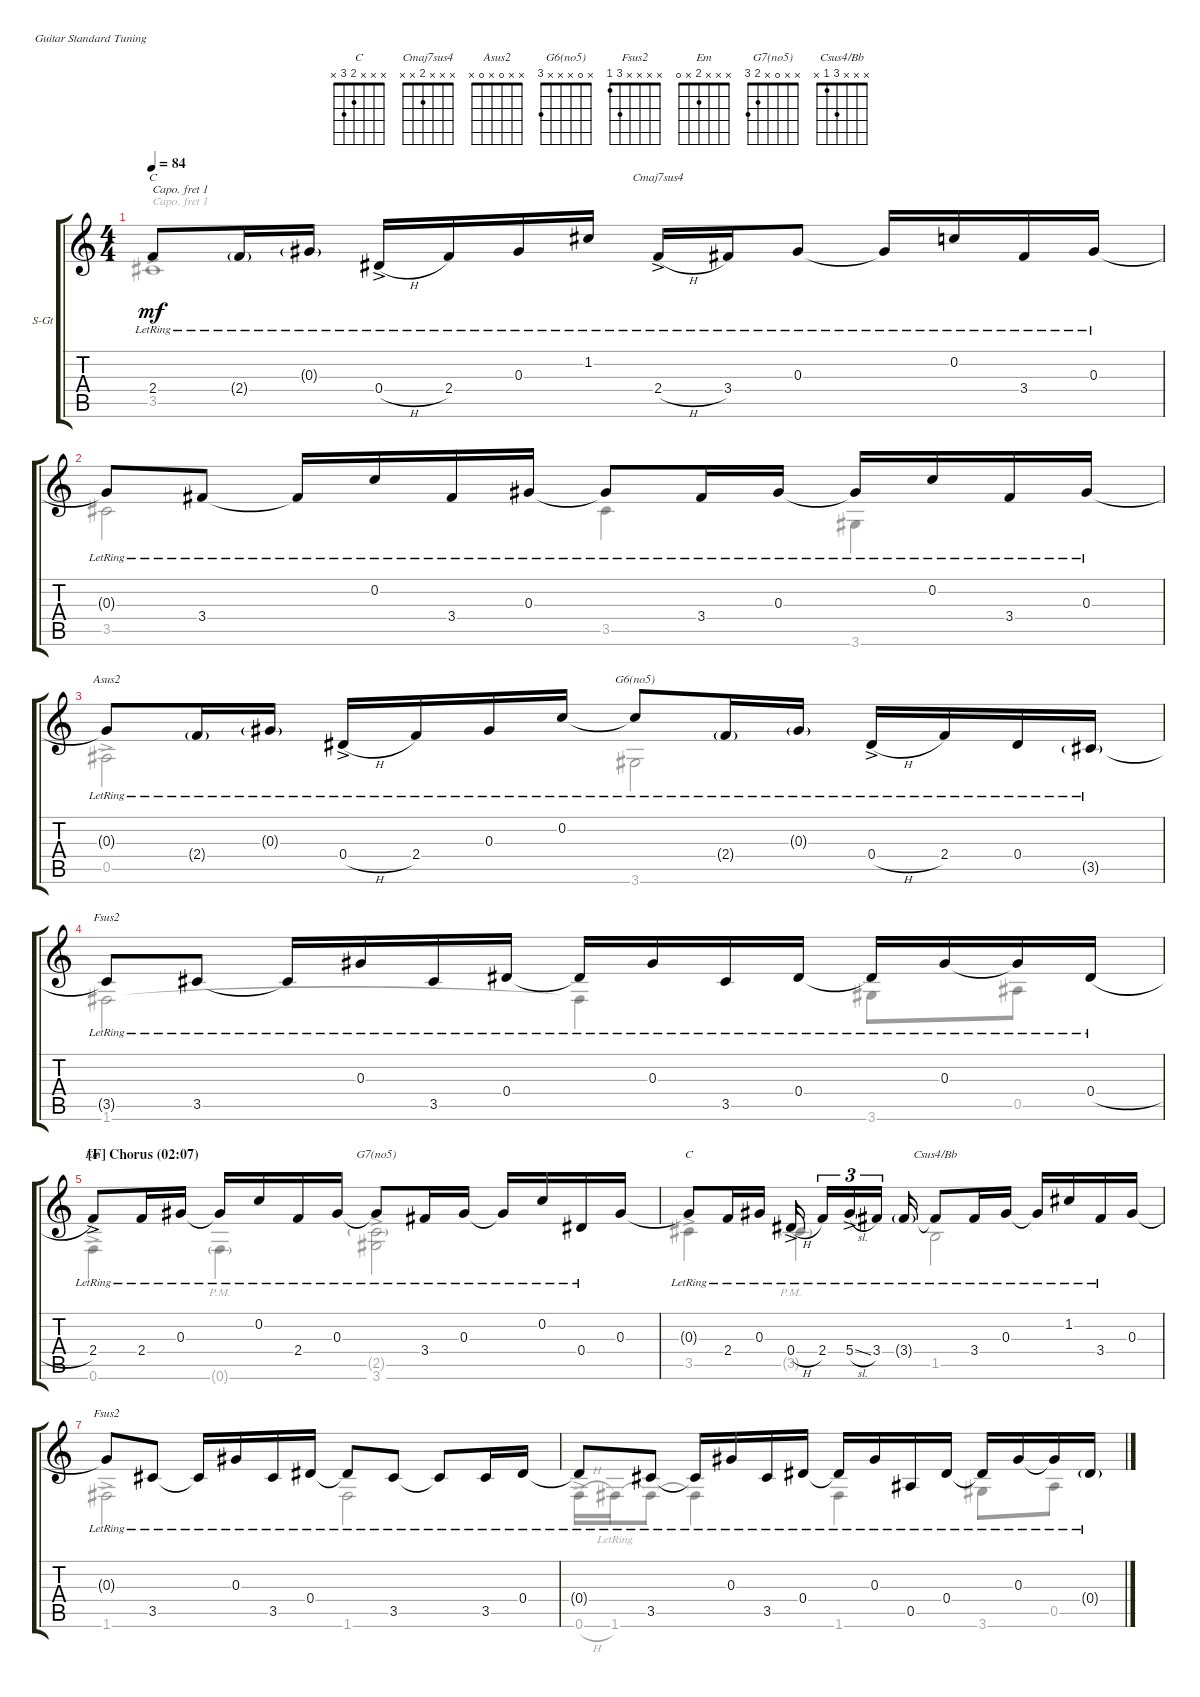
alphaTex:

\defaultSystemsLayout 4
\bracketExtendMode groupsimilarinstruments
\firstSystemTrackNameOrientation horizontal
\otherSystemsTrackNameOrientation horizontal
\defaultBarNumberDisplay FirstOfSystem
\track ("Steel Guitar" "S-Gt") {instrument acousticguitarsteel}
\staff {score tabs}
\capo 1
\tuning (E4 B3 G3 D3 A2 E2)
\chord ("C" x x 0 x 3 x)
\chord ("Cmaj7sus4" x x x 2 x x)
\chord ("Asus2" x x 0 x 0 x)
\chord ("G6(no5)" x 0 x x x 3)
\chord ("Fsus2" x x 0 x x 1)
\chord ("Fsus2" x x x x 3 1)
\chord ("C" x x x 2 3 x)
\chord ("Em" x x x 2 x 0)
\chord ("G7(no5)" x x 0 x 2 3)
\chord ("Csus4/Bb" x x x 3 1 x)
\voice
\ts (4 4)
\tempo 84
\clef g2
\scale
0.341414
\ks c
2.4{lr}.8{ch "C" dy mf} 2.4{g lr}.16 0.3{g lr}.16 0.4{h ac lr}.16 2.4{lr}.16 0.3{lr}.16 1.2{lr}.16 2.4{h ac lr}.16{ch "Cmaj7sus4"} 3.4{lr}.16 0.3{lr}.8 0.3{lr t}.16 0.2{lr}.16 3.4{lr}.16 0.3{lr}.16 |
0.3{lr t}.8 3.4{lr}.8 3.4{lr t}.16 0.2{lr}.16 3.4{lr}.16 0.3{lr}.16 0.3{lr t}.8 3.4{lr}.16 0.3{lr}.16 0.3{lr t}.16 0.2{lr}.16 3.4{lr}.16 0.3{lr}.16 |
0.3{lr t}.8{ch "Asus2"} 2.4{g lr}.16 0.3{g lr}.16 0.4{h ac lr}.16 2.4{lr}.16 0.3{lr}.16 0.2{lr}.16 0.2{lr t}.8{ch "G6(no5)"} 2.4{g lr}.16 0.3{g lr}.16 0.4{h ac lr}.16 2.4{lr}.16 0.4{lr}.16 3.5{g lr}.16 |
3.5{lr t}.8{ch "Fsus2"} 3.5{lr}.8 3.5{lr t}.16 0.3{lr}.16 3.5{lr}.16 0.4{lr}.16 0.4{lr t}.16 0.3{lr}.16 3.5{lr}.16 0.4{lr}.16 0.4{lr t}.16 0.3{lr}.16 0.3{lr t}.16 0.4{h lr}.16 |
\section ("F" "Chorus (02:07)")
\scale
0.317635 2.4{ac lr}.8{ch "Em"} 2.4{lr}.16 0.3{lr}.16 0.3{lr t}.16 0.2{lr}.16 2.4{lr}.16 0.3{lr}.16 0.3{lr t}.8{ch "G7(no5)"} 3.4{lr}.16 0.3{lr}.16 0.3{lr t}.16 0.2{lr}.16 0.4{lr}.16 0.3.16 |
\scale
0.434032 0.3{lr t}.8{ch "C"} 2.4{lr}.16 0.3{lr}.16 0.4{h ac lr}.16 2.4{lr}.16{tu (3 2)} 5.4{sl ac lr}.16{tu (3 2)} 3.4{lr}.16{tu (3 2)} 3.4{g lr}.16 3.4{lr t}.8{ch "Csus4/Bb"} 3.4{lr}.16 0.3{lr}.16 0.3{lr t}.16 1.2{lr}.16 3.4{lr}.16 0.3.16 |
\scale
0.248354 0.3{lr t}.8{ch "Fsus2"} 3.5{lr}.8 3.5{lr t}.16 0.3{lr}.16 3.5{lr}.16 0.4{lr}.16 0.4{lr t}.8 3.5{lr}.8 3.5{lr t}.8 3.5{lr}.16 0.4{lr}.16 |
\scale
0.344402 0.4{lr t}.8 3.5{lr}.8 3.5{lr t}.16 0.3{lr}.16 3.5{lr}.16 0.4{lr}.16 0.4{lr t}.16 0.3{lr}.16 0.5{lr}.16 0.4{lr}.16 0.4{lr t}.16 0.3{lr}.16 0.3{lr t}.16 0.4{g lr}.16
\voice
\clef g2
\ottava regular
\simile none
\scale
0.341414
\ks c
3.5{ac}.1{dy mf} |
3.5.2 3.5.4 3.6.4 |
0.5{ac}.2 3.6.2 |
1.6.2 1.6{t}.4 3.6.8 0.5.8 |
\scale
0.317635 0.6{ac}.4 0.6{g pm}.4 (3.6{ac} 2.5{g}).2 |
\scale
0.434032 3.5{ac}.4 3.5{g pm}.4 1.5.2 |
\scale
0.248354 1.6{ac}.2 1.6.2 |
\scale
0.344402 0.6{h ac}.16 1.6{lr}.16 1.6{t}.8 1.6{t}.4 1.6.4 3.6.8 0.5.8
